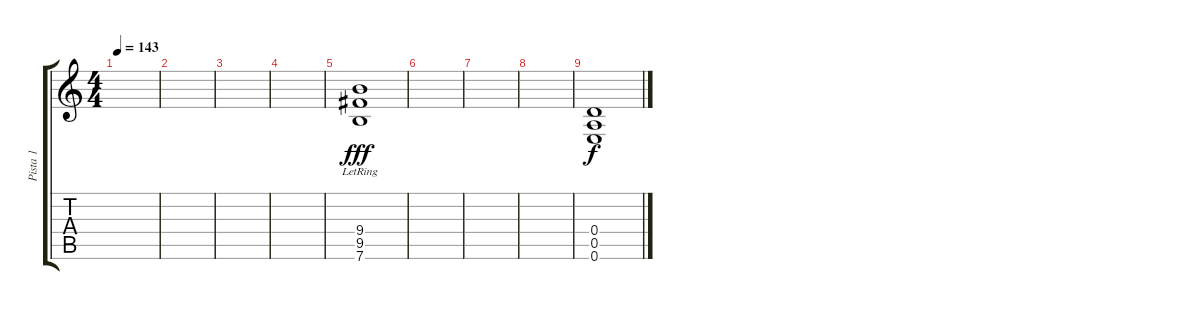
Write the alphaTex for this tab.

\track ("Pista 1" "Pista 1") {instrument overdrivenguitar}
\staff {score tabs}
\tuning (E4 B3 G3 D3 A2 E2) {hide}
\ts (4 4)
\tempo 143
\clef g2
\ks c
|
|
|
|
(9.4{lr} 9.5{lr} 7.6{lr}).1{dy fff volume 0 instrument distortionguitar} |
|
|
|
(0.4 0.5 0.6).1{dy f}
